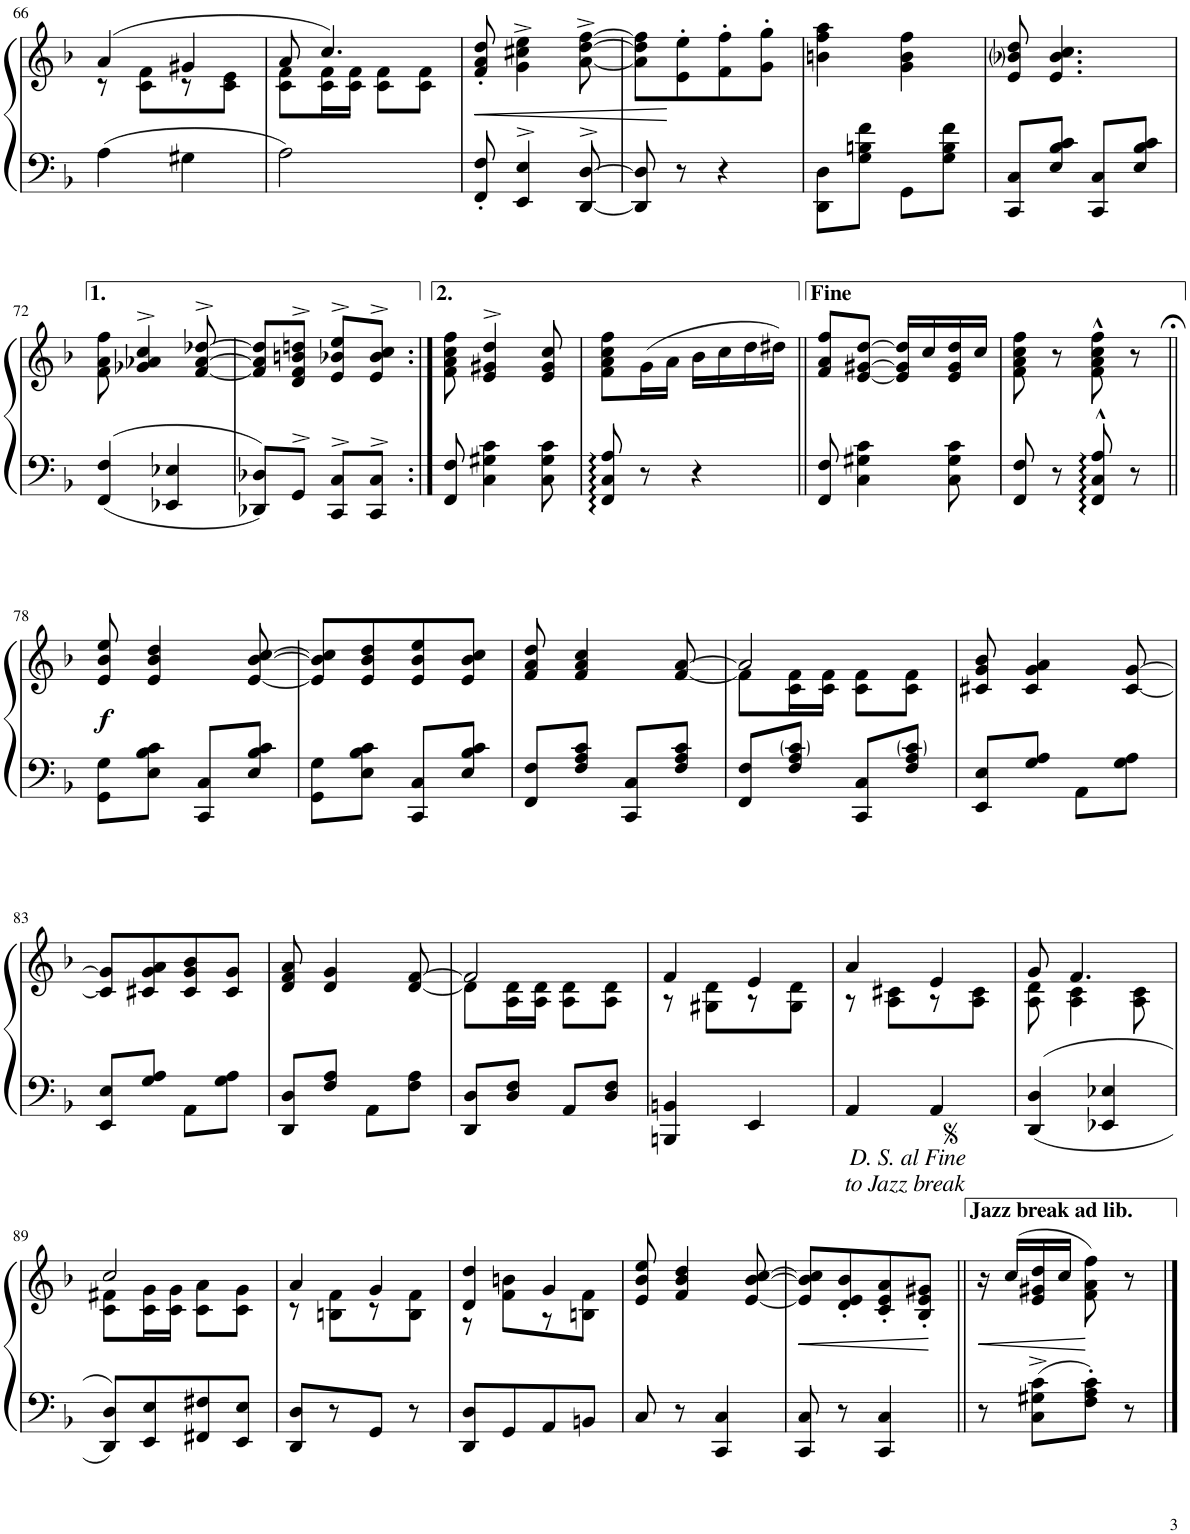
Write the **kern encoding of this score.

**kern	**kern	**dynam
*part1	*part1	*part1
*staff2	*staff1	*staff1/2
*I"Piano	*	*
*I'Pno.	*	*
!!LO:PB:g=z
*clefF4	*clefG2	*
*k[b-]	*k[b-]	*
*M2/4	*M2/4	*
=66	=66	=66
*	*^	*
4A\	(4a/	8r	.
.	.	8c\ 8f\L	.
4G#X\	4g#X/	8r	.
.	.	8c\ 8e\J	.
=67	=67	=67	=67
2A\	8a/	8c\ 8f\L	.
.	4.cc/)	16c\ 16f\L	.
.	.	16c\ 16f\JJ	.
.	.	8c\ 8f\L	.
.	.	8c\ 8f\J	.
=68	=68	=68	=68
!	!	!	!LO:HP:b
*	*v	*v	*
8FF/' 8F/'	8f/' 8a/' 8dd/'	<
4EE/^> 4E/^>	4g\^ 4cc#X\^ 4ee\^	.
[8DD/^> [8D/^>	[8a\^ [8dd\^ [8ff\^	.
=69	=69	=69
8DD/] 8D/]	8a\] 8dd\] 8ff\]L	.
8r	8e\' 8ee\'	[
4r	8f\' 8ff\'	.
.	8g\' 8gg\'J	.
=70	=70	=70
8DD\ 8D\L	4bn\ 4ff\ 4aa\	.
8G\ 8Bn\ 8f\J	.	.
8GG\L	4g\ 4b\ 4ff\	.
8G\ 8B\ 8f\J	.	.
=71	=71	=71
8CC/ 8C/L	8e/ 8b-i/ 8dd/	.
8E/ 8B-/ 8c/J	4.e/ 4.b-/ 4.cc/	.
8CC/ 8C/L	.	.
8E/ 8B-/ 8c/J	.	.
!!LO:LB:g=z
=72	=72	=72
4FF/ 4F/	8f\ 8a\ 8ff\	.
.	4g-X/^> 4a-X/^> 4cc/^>	.
4EE-X/ 4E-X/	.	.
.	[8f/^> [>8a-/^> [8dd-X/^>	.
=73	=73	=73
8DD-X/ 8D-X/L	8f/] 8a-/] 8dd-/]L	.
8GG^>/J	8d/^> 8f/^> 8bn/^> 8ddn/^>J	.
8CC/^> 8C/^>L	8e/^> 8b-X/^> 8ee/^>L	.
8CC/^> 8C/^>J	8e/^> 8b-/^> 8cc/^>J	.
=74:|!	=74:|!	=74:|!
8FF/ 8F/	8f\ 8a\ 8cc\ 8ff\	.
4C\ 4G#X\ 4c\	4e/^> 4g#X/^> 4dd/^>	.
8C\ 8G#\ 8c\	8e/ 8g#/ 8cc/	.
=75	=75	=75
8FF/ 8C/ 8A/	8f\ 8a\ 8cc\ 8ff\L	.
8r	(16g\L	.
.	16a\JJ	.
4r	16b-\LL	.
.	16cc\	.
.	16dd\	.
.	16dd#X\JJ)	.
=76||	=76||	=76||
8FF/ 8F/	8f/ 8a/ 8ff/L	.
4C\ 4G#X\ 4c\	[8e/ [>8g#X/ [8dd/J	.
.	16e/] 16g#/] 16dd/]LL	.
.	16cc/	.
8C\ 8G#\ 8c\	16e/ 16g#/ 16dd/	.
.	16cc/JJ	.
=77	=77	=77
8FF/ 8F/	8f\ 8a\ 8cc\ 8ff\	.
8r	8r	.
8FF/^^ 8C/^^ 8A/^^	8f\^^ 8a\^^ 8cc\^^ 8ff\^^	.
8r	8r	.
!!LO:LB:g=z
=78||	=78||	=78||
!	!	!LO:DY:b
8GG\ 8G\L	8e/ 8b-/ 8ee/	f
8E\ 8B-\ 8c\J	4e/ 4b-/ 4dd/	.
8CC/ 8C/L	.	.
8E/ 8B-/ 8c/J	[8e/ [>8b-/ [8cc/	.
=79	=79	=79
8GG\ 8G\L	8e/] 8b-/] 8cc/]L	.
8E\ 8B-\ 8c\J	8e/ 8b-/ 8dd/	.
8CC/ 8C/L	8e/ 8b-/ 8ee/	.
8E/ 8B-/ 8c/J	8e/ 8b-/ 8cc/J	.
=80	=80	=80
8FF/ 8F/L	8f/ 8a/ 8dd/	.
8F/ 8A/ 8c/J	4f/ 4a/ 4cc/	.
8CC/ 8C/L	.	.
8F/ 8A/ 8c/J	[<8f/ [8a/	.
=81	=81	=81
*	*^	*
8FF/ 8F/L	2a/]	8f\L]	.
8F/ 8A/ 8c/J	.	16c\ 16f\L	.
.	.	16c\ 16f\JJ	.
8CC/ 8C/L	.	8c\ 8f\L	.
8F/ 8A/ 8c/J	.	8c\ 8f\J	.
*	*v	*v	*
=82	=82	=82
8EE/ 8E/L	8c#X/ 8g/ 8b-/	.
8G/ 8A/J	4c#/ 4g/ 4a/	.
8AA\L	.	.
8G\ 8A\J	[8c#/ [8g/	.
!!LO:LB:g=z
=83	=83	=83
8EE/ 8E/L	8c#/] 8g/]L	.
8G/ 8A/J	8c#X/ 8g/ 8a/	.
8AA\L	8c#/ 8g/ 8b-/	.
8G\ 8A\J	8c#/ 8g/J	.
=84	=84	=84
8DD/ 8D/L	8d/ 8f/ 8a/	.
8F/ 8A/J	4d/ 4g/	.
8AA\L	.	.
8F\ 8A\J	[<8d/ [8f/	.
=85	=85	=85
*	*^	*
8DD/ 8D/L	2f/]	8d\L]	.
8D/ 8F/J	.	16A\ 16d\L	.
.	.	16A\ 16d\JJ	.
8AA/L	.	8A\ 8d\L	.
8D/ 8F/J	.	8A\ 8d\J	.
=86	=86	=86	=86
4BBBn/ 4BBn/	4f/	8r	.
.	.	8G#X\ 8d\L	.
4EE/	4e/	8r	.
.	.	8G#\ 8d\J	.
=87	=87	=87	=87
4AA/	4a/	8r	.
.	.	8A\ 8c#X\L	.
4AA/	4e/	8r	.
.	.	8A\ 8c#\J	.
=88	=88	=88	=88
4DD/ 4D/	8g/	8A\ 8d\	.
.	4.f/	4A\ 4c\	.
4EE-X/ 4E-X/	.	.	.
.	.	8A\ 8c\	.
!!LO:LB:g=z	!!
=89	=89	=89	=89
8DD/ 8D/L	2cc/	8c\ 8f#X\L	.
8EE/ 8E/	.	16c\ 16g\L	.
.	.	16c\ 16g\JJ	.
8FF#X/ 8F#X/	.	8c\ 8a\L	.
8EE/ 8E/J	.	8c\ 8g\J	.
=90	=90	=90	=90
8DD/ 8D/L	4a/	8r	.
8r	.	8Bn\ 8f\L	.
8GG/J	4g/	8r	.
8r	.	8B\ 8f\J	.
=91	=91	=91	=91
8DD/ 8D/L	4d/ 4dd/	8r	.
8GG/	.	8f\ 8bn\L	.
8AA/	4g/	8r	.
8BBn/J	.	8Bn\ 8f\J	.
*	*v	*v	*
=92	=92	=92
8C/	8e/ 8b-/ 8ee/	.
8r	4f/ 4b-/ 4dd/	.
4CC/ 4C/	.	.
.	[8e/ [>8b-/ [8cc/	.
=93	=93	=93
!	!	!LO:HP:b
8CC/ 8C/	8e/] 8b-/] 8cc/]L	<
8r	8d/' 8e/' 8b-/'	.
4CC/ 4C/	8c/' 8e/' 8a/'	.
.	8B-/' 8e/' 8g#X/'J	.
.	.	[
!	!LO:TX:a:t=<i>D. S. al Fine\nto Jazz break</i>	!
!LO:TX:a:t=<i>D. S. al Fine\nto Jazz break</i>	!	!
=94||	=94||	=94||
!	!	!LO:HP:b
8r	16r	<
.	(16cc/LL	.
8C\^ 8G#X\^ 8c\^L	16e/ 16g#X/ 16dd/	.
.	16cc/JJ	.
8F\' 8A\' 8c\'J	8f\ 8a\ 8ff\)	.
8r	8r	[
==	==	==
*-	*-	*-
